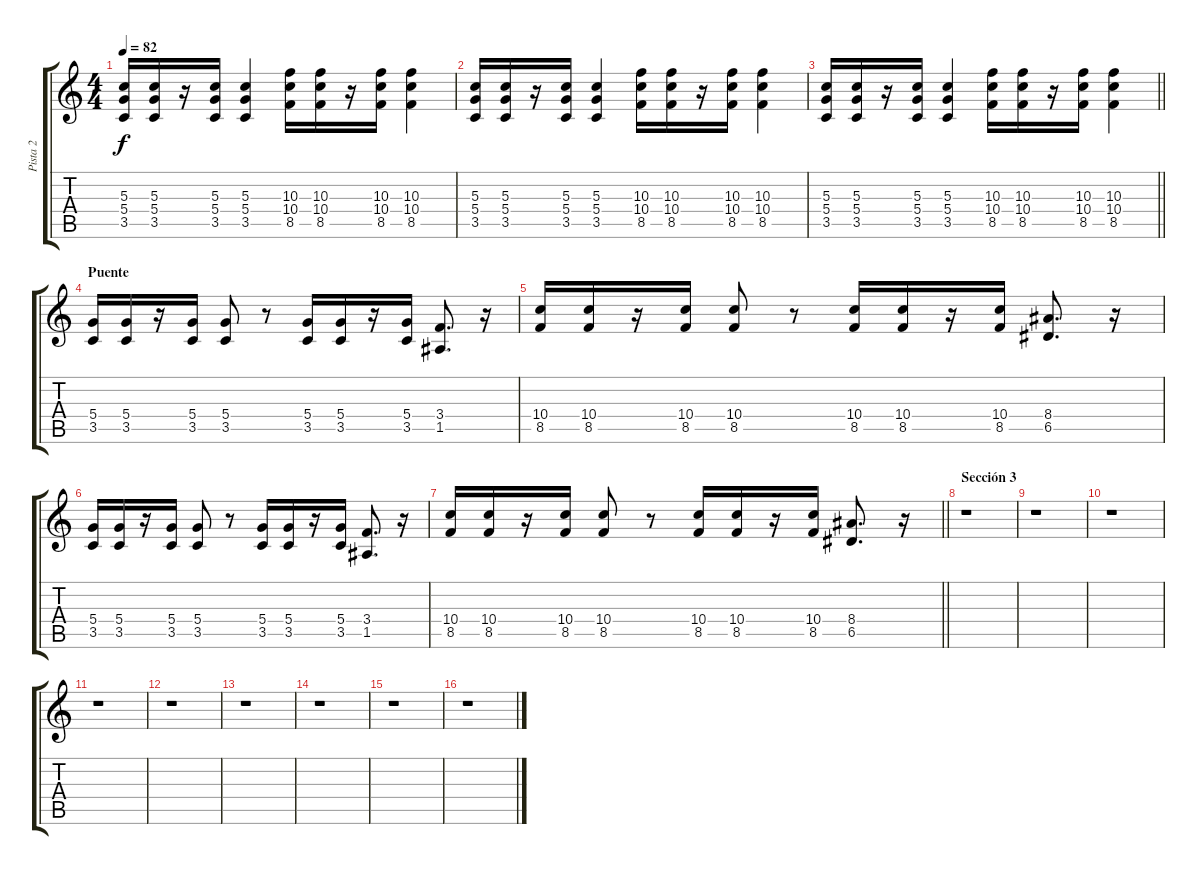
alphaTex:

\track ("Pista 2" "Pista 2") {instrument overdrivenguitar}
\staff {score tabs}
\tuning (E4 B3 G3 D3 A2 E2) {hide}
\ts (4 4)
\tempo 82
\clef g2
\ks c
(5.3 5.4 3.5).16{dy f} (5.3 5.4 3.5).16 r.16 (5.3 5.4 3.5).16 (5.3 5.4 3.5).4 (10.3 10.4 8.5).16 (10.3 10.4 8.5).16 r.16 (10.3 10.4 8.5).16 (10.3 10.4 8.5).4 |
(5.3 5.4 3.5).16 (5.3 5.4 3.5).16 r.16 (5.3 5.4 3.5).16 (5.3 5.4 3.5).4 (10.3 10.4 8.5).16 (10.3 10.4 8.5).16 r.16 (10.3 10.4 8.5).16 (10.3 10.4 8.5).4 |
\barLineRight lightlight
(5.3 5.4 3.5).16 (5.3 5.4 3.5).16 r.16 (5.3 5.4 3.5).16 (5.3 5.4 3.5).4 (10.3 10.4 8.5).16 (10.3 10.4 8.5).16 r.16 (10.3 10.4 8.5).16 (10.3 10.4 8.5).4 |
\section ("" "Puente")
(5.4 3.5).16 (5.4 3.5).16 r.16 (5.4 3.5).16 (5.4 3.5).8 r.8 (5.4 3.5).16 (5.4 3.5).16 r.16 (5.4 3.5).16 (3.4 1.5).8{d} r.16 |
(10.4 8.5).16 (10.4 8.5).16 r.16 (10.4 8.5).16 (10.4 8.5).8 r.8 (10.4 8.5).16 (10.4 8.5).16 r.16 (10.4 8.5).16 (8.4 6.5).8{d} r.16 |
(5.4 3.5).16 (5.4 3.5).16 r.16 (5.4 3.5).16 (5.4 3.5).8 r.8 (5.4 3.5).16 (5.4 3.5).16 r.16 (5.4 3.5).16 (3.4 1.5).8{d} r.16 |
\barLineRight lightlight
(10.4 8.5).16 (10.4 8.5).16 r.16 (10.4 8.5).16 (10.4 8.5).8 r.8 (10.4 8.5).16 (10.4 8.5).16 r.16 (10.4 8.5).16 (8.4 6.5).8{d} r.16 |
\section ("" "Sección 3")
r.1 |
r.1 |
r.1 |
r.1 |
r.1 |
r.1 |
r.1 |
r.1 |
r.1
